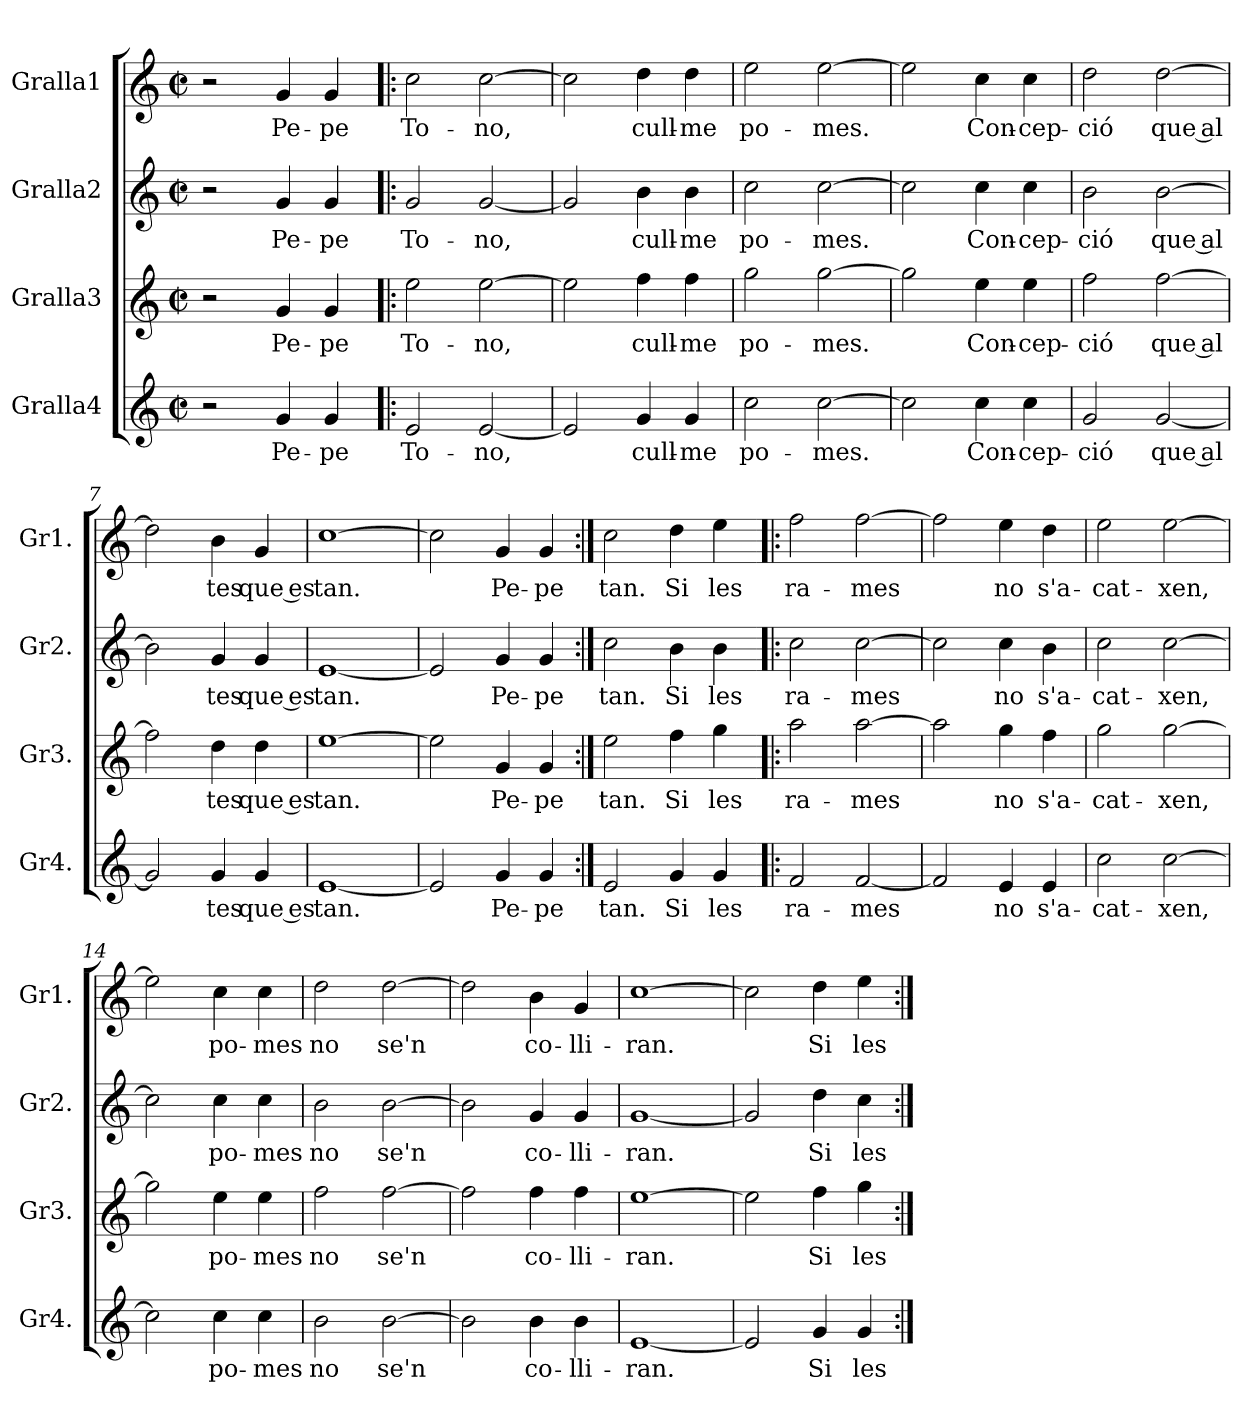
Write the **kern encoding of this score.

**kern	**text	**kern	**text	**kern	**text	**kern	**text
*part4	*part4	*part3	*part3	*part2	*part2	*part1	*part1
*staff4	*staff4	*staff3	*staff3	*staff2	*staff2	*staff1	*staff1
*I"Gralla4	*	*I"Gralla3	*	*I"Gralla2	*	*I"Gralla1	*
*I'Gr4.	*	*I'Gr3.	*	*I'Gr2.	*	*I'Gr1.	*
*clefG2	*	*clefG2	*	*clefG2	*	*clefG2	*
*k[]	*	*k[]	*	*k[]	*	*k[]	*
*M2/2	*	*M2/2	*	*M2/2	*	*M2/2	*
*met(c|)	*	*met(c|)	*	*met(c|)	*	*met(c|)	*
=1	=1	=1	=1	=1	=1	=1	=1
2r	.	2r	.	2r	.	2r	.
!	!LO:LY:b	!	!LO:LY:b	!	!LO:LY:b	!	!LO:LY:b
4g/	Pe-	4g/	Pe-	4g/	Pe-	4g/	Pe-
!	!LO:LY:b	!	!LO:LY:b	!	!LO:LY:b	!	!LO:LY:b
4g/	-pe	4g/	-pe	4g/	-pe	4g/	-pe
=2!|:	=2!|:	=2!|:	=2!|:	=2!|:	=2!|:	=2!|:	=2!|:
!	!LO:LY:b	!	!LO:LY:b	!	!LO:LY:b	!	!LO:LY:b
2e/	To-	2ee\	To-	2g/	To-	2cc\	To-
!	!LO:LY:b	!	!LO:LY:b	!	!LO:LY:b	!	!LO:LY:b
[2e/	-no,	[2ee\	-no,	[2g/	-no,	[2cc\	-no,
=3	=3	=3	=3	=3	=3	=3	=3
2e/]	.	2ee\]	.	2g/]	.	2cc\]	.
!	!LO:LY:b	!	!LO:LY:b	!	!LO:LY:b	!	!LO:LY:b
4g/	cull-	4ff\	cull-	4b\	cull-	4dd\	cull-
!	!LO:LY:b	!	!LO:LY:b	!	!LO:LY:b	!	!LO:LY:b
4g/	-me	4ff\	-me	4b\	-me	4dd\	-me
=4	=4	=4	=4	=4	=4	=4	=4
!	!LO:LY:b	!	!LO:LY:b	!	!LO:LY:b	!	!LO:LY:b
2cc\	po-	2gg\	po-	2cc\	po-	2ee\	po-
!	!LO:LY:b	!	!LO:LY:b	!	!LO:LY:b	!	!LO:LY:b
[2cc\	-mes.	[2gg\	-mes.	[2cc\	-mes.	[2ee\	-mes.
=5	=5	=5	=5	=5	=5	=5	=5
2cc\]	.	2gg\]	.	2cc\]	.	2ee\]	.
!	!LO:LY:b	!	!LO:LY:b	!	!LO:LY:b	!	!LO:LY:b
4cc\	Con-	4ee\	Con-	4cc\	Con-	4cc\	Con-
!	!LO:LY:b	!	!LO:LY:b	!	!LO:LY:b	!	!LO:LY:b
4cc\	-cep-	4ee\	-cep-	4cc\	-cep-	4cc\	-cep-
=6	=6	=6	=6	=6	=6	=6	=6
!	!LO:LY:b	!	!LO:LY:b	!	!LO:LY:b	!	!LO:LY:b
2g/	-ció	2ff\	-ció	2b\	-ció	2dd\	-ció
!	!LO:LY:b	!	!LO:LY:b	!	!LO:LY:b	!	!LO:LY:b
[2g/	que al	[2ff\	que al	[2b\	que al	[2dd\	que al
=7	=7	=7	=7	=7	=7	=7	=7
2g/]	.	2ff\]	.	2b\]	.	2dd\]	.
!	!LO:LY:b	!	!LO:LY:b	!	!LO:LY:b	!	!LO:LY:b
4g/	-tes	4dd\	-tes	4g/	-tes	4b\	-tes
!	!LO:LY:b	!	!LO:LY:b	!	!LO:LY:b	!	!LO:LY:b
4g/	que es	4dd\	que es	4g/	que es	4g/	que es
=8	=8	=8	=8	=8	=8	=8	=8
!	!LO:LY:b	!	!LO:LY:b	!	!LO:LY:b	!	!LO:LY:b
[1e	-tan.	[1ee	-tan.	[1e	-tan.	[1cc	-tan.
=9	=9	=9	=9	=9	=9	=9	=9
2e/]	.	2ee\]	.	2e/]	.	2cc\]	.
!	!LO:LY:b	!	!LO:LY:b	!	!LO:LY:b	!	!LO:LY:b
4g/	Pe-	4g/	Pe-	4g/	Pe-	4g/	Pe-
!	!LO:LY:b	!	!LO:LY:b	!	!LO:LY:b	!	!LO:LY:b
4g/	-pe	4g/	-pe	4g/	-pe	4g/	-pe
=10:|!	=10:|!	=10:|!	=10:|!	=10:|!	=10:|!	=10:|!	=10:|!
!	!LO:LY:b	!	!LO:LY:b	!	!LO:LY:b	!	!LO:LY:b
2e/	tan.	2ee\	tan.	2cc\	tan.	2cc\	tan.
!	!LO:LY:b	!	!LO:LY:b	!	!LO:LY:b	!	!LO:LY:b
4g/	Si	4ff\	Si	4b\	Si	4dd\	Si
!	!LO:LY:b	!	!LO:LY:b	!	!LO:LY:b	!	!LO:LY:b
4g/	les	4gg\	les	4b\	les	4ee\	les
!!LO:LB:g=z
=11!|:	=11!|:	=11!|:	=11!|:	=11!|:	=11!|:	=11!|:	=11!|:
!	!LO:LY:b	!	!LO:LY:b	!	!LO:LY:b	!	!LO:LY:b
2f/	ra-	2aa\	ra-	2cc\	ra-	2ff\	ra-
!	!LO:LY:b	!	!LO:LY:b	!	!LO:LY:b	!	!LO:LY:b
[2f/	-mes	[2aa\	-mes	[2cc\	-mes	[2ff\	-mes
=12	=12	=12	=12	=12	=12	=12	=12
2f/]	.	2aa\]	.	2cc\]	.	2ff\]	.
!	!LO:LY:b	!	!LO:LY:b	!	!LO:LY:b	!	!LO:LY:b
4e/	no	4gg\	no	4cc\	no	4ee\	no
!	!LO:LY:b	!	!LO:LY:b	!	!LO:LY:b	!	!LO:LY:b
4e/	s'a-	4ff\	s'a-	4b\	s'a-	4dd\	s'a-
=13	=13	=13	=13	=13	=13	=13	=13
!	!LO:LY:b	!	!LO:LY:b	!	!LO:LY:b	!	!LO:LY:b
2cc\	-cat-	2gg\	-cat-	2cc\	-cat-	2ee\	-cat-
!	!LO:LY:b	!	!LO:LY:b	!	!LO:LY:b	!	!LO:LY:b
[2cc\	-xen,	[2gg\	-xen,	[2cc\	-xen,	[2ee\	-xen,
=14	=14	=14	=14	=14	=14	=14	=14
2cc\]	.	2gg\]	.	2cc\]	.	2ee\]	.
!	!LO:LY:b	!	!LO:LY:b	!	!LO:LY:b	!	!LO:LY:b
4cc\	po-	4ee\	po-	4cc\	po-	4cc\	po-
!	!LO:LY:b	!	!LO:LY:b	!	!LO:LY:b	!	!LO:LY:b
4cc\	-mes	4ee\	-mes	4cc\	-mes	4cc\	-mes
=15	=15	=15	=15	=15	=15	=15	=15
!	!LO:LY:b	!	!LO:LY:b	!	!LO:LY:b	!	!LO:LY:b
2b\	no	2ff\	no	2b\	no	2dd\	no
!	!LO:LY:b	!	!LO:LY:b	!	!LO:LY:b	!	!LO:LY:b
[2b\	se'n	[2ff\	se'n	[2b\	se'n	[2dd\	se'n
=16	=16	=16	=16	=16	=16	=16	=16
2b\]	.	2ff\]	.	2b\]	.	2dd\]	.
!	!LO:LY:b	!	!LO:LY:b	!	!LO:LY:b	!	!LO:LY:b
4b\	co-	4ff\	co-	4g/	co-	4b\	co-
!	!LO:LY:b	!	!LO:LY:b	!	!LO:LY:b	!	!LO:LY:b
4b\	-lli-	4ff\	-lli-	4g/	-lli-	4g/	-lli-
=17	=17	=17	=17	=17	=17	=17	=17
!	!LO:LY:b	!	!LO:LY:b	!	!LO:LY:b	!	!LO:LY:b
[1e	-ran.	[1ee	-ran.	[1g	-ran.	[1cc	-ran.
=18	=18	=18	=18	=18	=18	=18	=18
2e/]	.	2ee\]	.	2g/]	.	2cc\]	.
!	!LO:LY:b	!	!LO:LY:b	!	!LO:LY:b	!	!LO:LY:b
4g/	Si	4ff\	Si	4dd\	Si	4dd\	Si
!	!LO:LY:b	!	!LO:LY:b	!	!LO:LY:b	!	!LO:LY:b
4g/	les	4gg\	les	4cc\	les	4ee\	les
=:|!	=:|!	=:|!	=:|!	=:|!	=:|!	=:|!	=:|!
*-	*-	*-	*-	*-	*-	*-	*-
